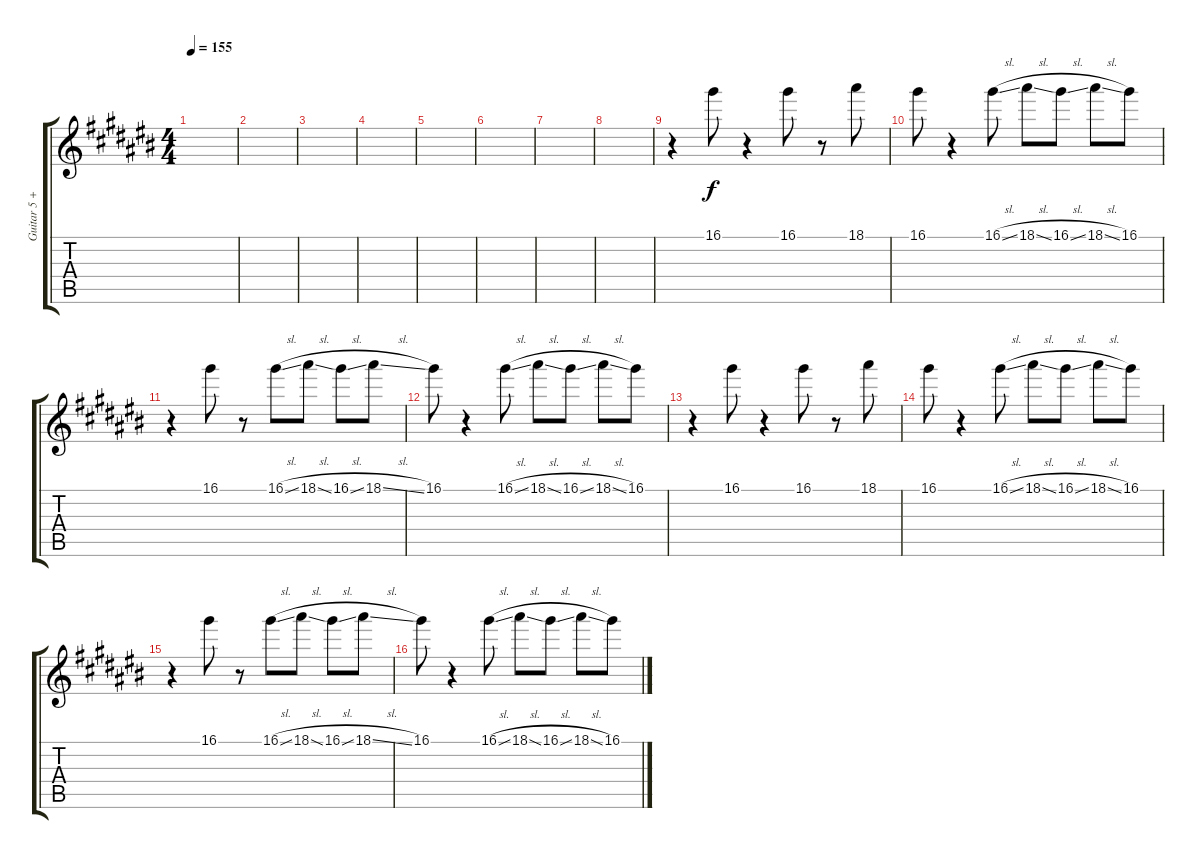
\track ("Guitar 5 + Synth" "Guitar 5 +") {instrument electricguitarmuted}
\staff {score tabs}
\tuning (E4 B3 G3 D3 A2 E2) {hide}
\ts (4 4)
\tempo 155
\clef g2
\ks c#
|
|
|
|
|
|
|
|
r.4{volume 9 instrument lead2sawtooth} 16.1.8 r.4 16.1.8 r.8 18.1.8 |
16.1.8 r.4 16.1{sl}.8 18.1{sl}.8 16.1{sl}.8 18.1{sl}.8 16.1.8 |
r.4 16.1.8 r.8 16.1{sl}.8 18.1{sl}.8 16.1{sl}.8 18.1{sl}.8 |
16.1.8 r.4 16.1{sl}.8 18.1{sl}.8 16.1{sl}.8 18.1{sl}.8 16.1.8 |
r.4 16.1.8 r.4 16.1.8 r.8 18.1.8 |
16.1.8 r.4 16.1{sl}.8 18.1{sl}.8 16.1{sl}.8 18.1{sl}.8 16.1.8 |
r.4 16.1.8 r.8 16.1{sl}.8 18.1{sl}.8 16.1{sl}.8 18.1{sl}.8 |
16.1.8 r.4 16.1{sl}.8 18.1{sl}.8 16.1{sl}.8 18.1{sl}.8 16.1.8
